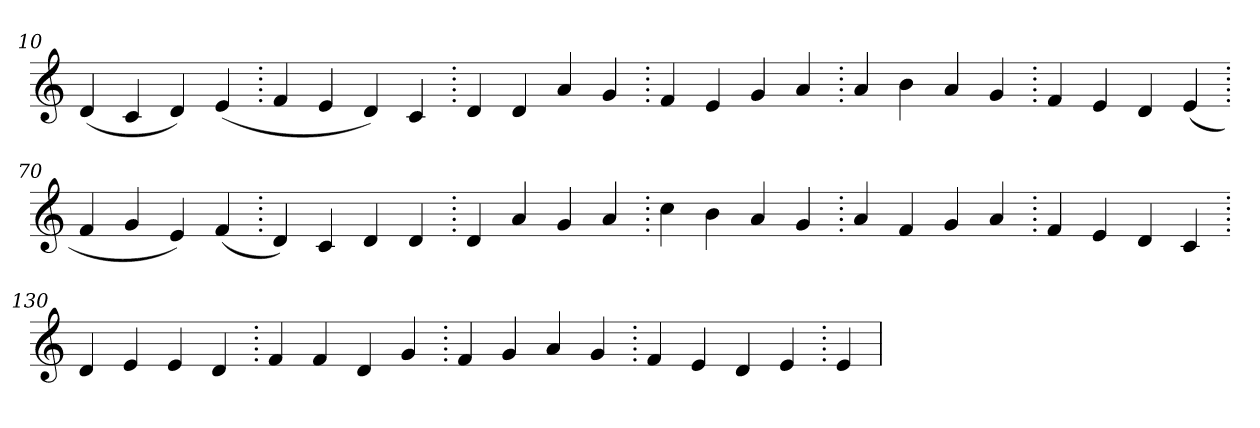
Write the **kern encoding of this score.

**kern
*part1
*staff1
*clefG2
=10.
(>4d
4c
4d)
(>4e
=20.
4f
4e
4d)
4c
=30.
4d
4d
4a
4g
=40.
4f
4e
4g
4a
=50.
4a
4b
4a
4g
=60.
4f
4e
4d
(>4e
=70.
4f
4g
4e)
(>4f
=80.
4d)
4c
4d
4d
=90.
4d
4a
4g
4a
=100.
4cc
4b
4a
4g
=110.
4a
4f
4g
4a
=120.
4f
4e
4d
4c
=130.
4d
4e
4e
4d
=140.
4f
4f
4d
4g
=150.
4f
4g
4a
4g
=160.
4f
4e
4d
4e
=170.
4e
=
*-
